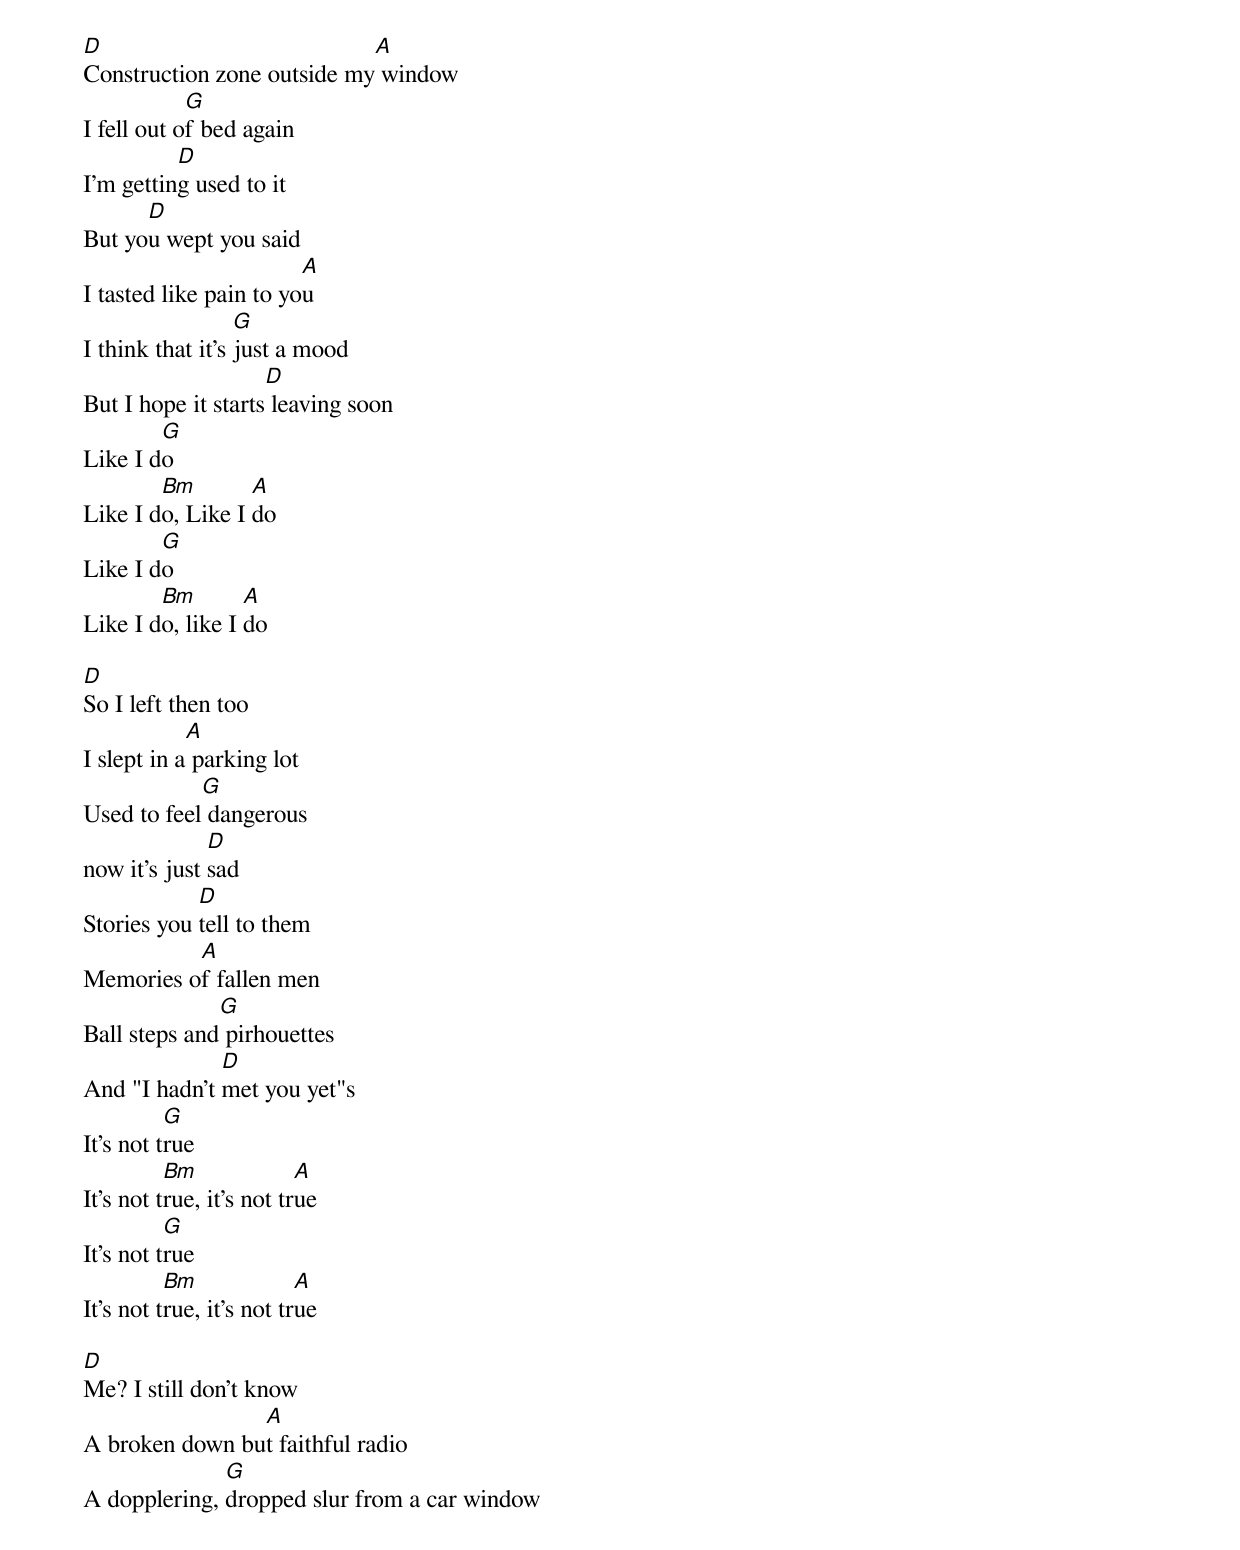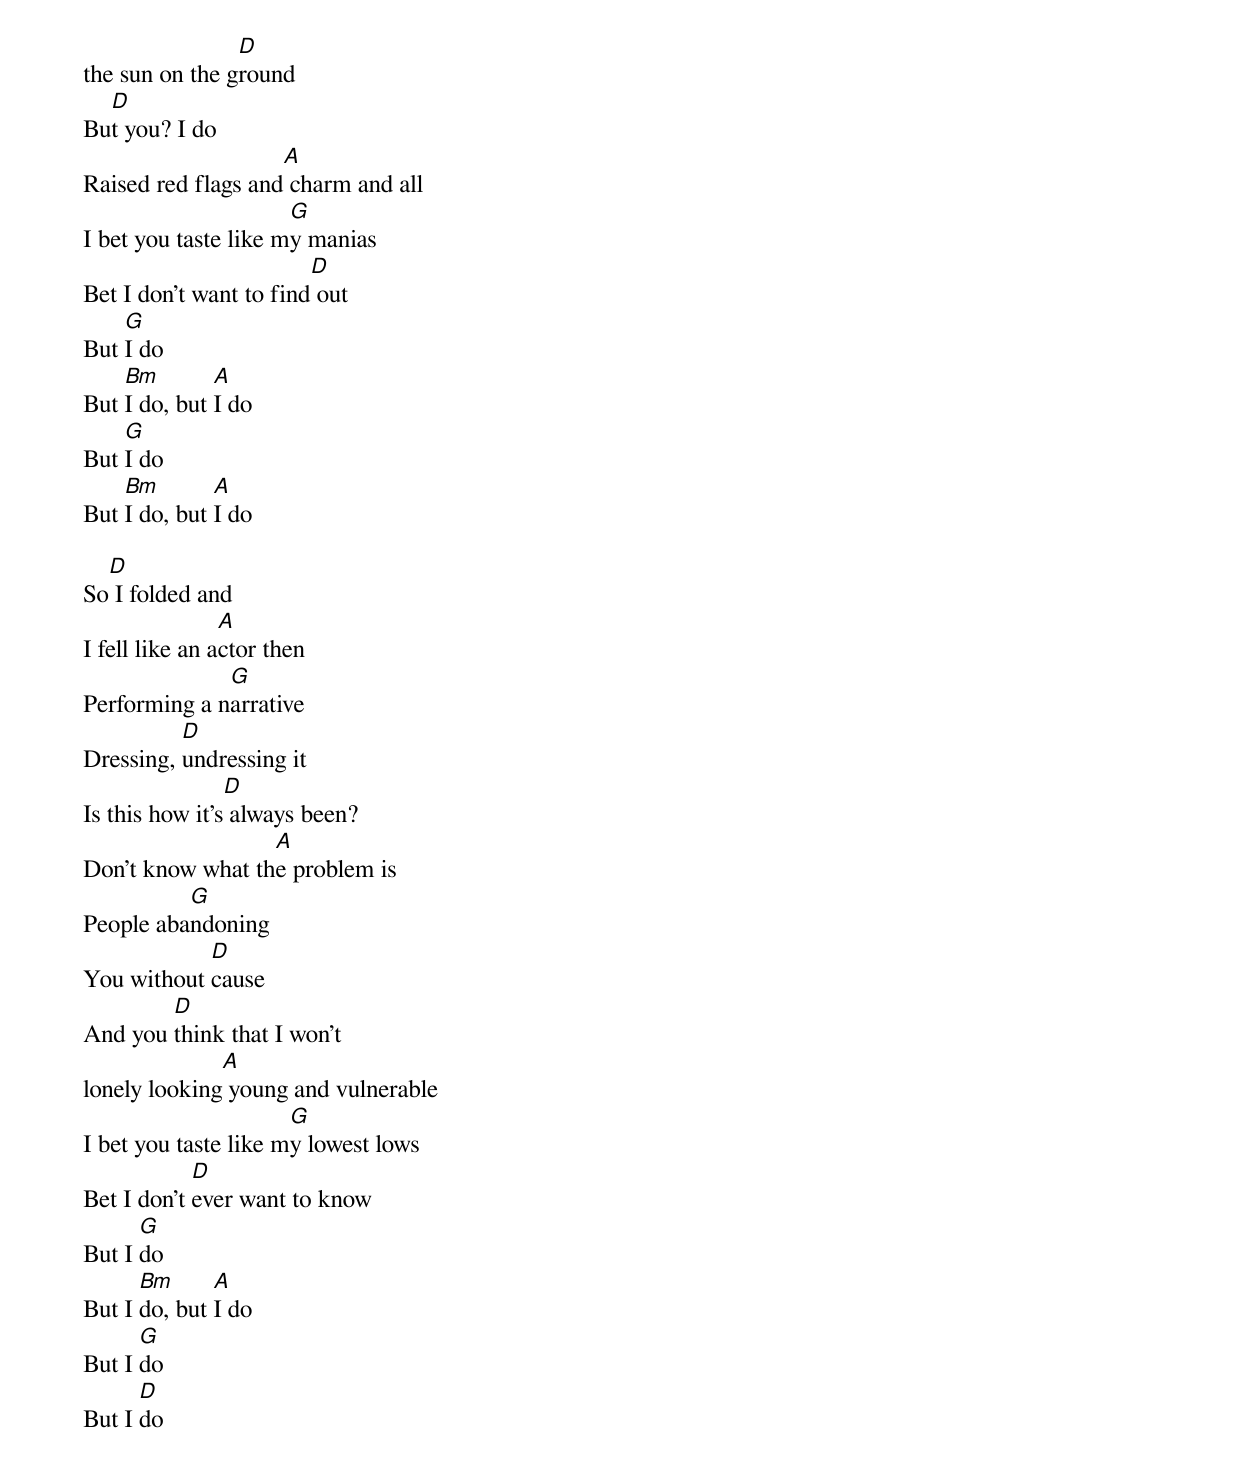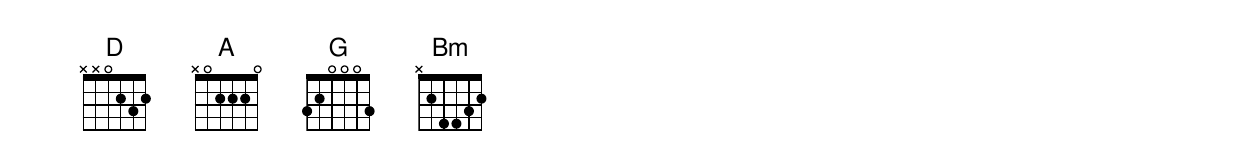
D                           A
Construction zone outside my window
            G
I fell out of bed again
          D
I'm getting used to it
      D
But you wept you said
                        A
I tasted like pain to you
                  G
I think that it's just a mood
                    D
But I hope it starts leaving soon
        G
Like I do
        Bm        A
Like I do, Like I do
        G
Like I do
        Bm        A
Like I do, like I do

D
So I left then too
            A
I slept in a parking lot
            G
Used to feel dangerous
              D
now it's just sad
            D
Stories you tell to them
          A
Memories of fallen men
              G
Ball steps and pirhouettes
              D
And "I hadn't met you yet"s
          G
It's not true
          Bm              A
It's not true, it's not true
          G
It's not true
          Bm              A
It's not true, it's not true

D
Me? I still don't know
                A
A broken down but faithful radio
              G
A dopplering, dropped slur from a car window
                D
the sun on the ground
  D
But you? I do
                    A
Raised red flags and charm and all
                      G
I bet you taste like my manias
                        D
Bet I don't want to find out
    G
But I do
    Bm        A
But I do, but I do
    G
But I do
    Bm        A
But I do, but I do

  D
So I folded and
                A
I fell like an actor then
              G
Performing a narrative
          D
Dressing, undressing it
                D
Is this how it's always been?
                  A
Don't know what the problem is
          G
People abandoning
            D
You without cause
        D
And you think that I won't
              A
lonely looking young and vulnerable
                      G
I bet you taste like my lowest lows
            D
Bet I don't ever want to know
      G
But I do
      Bm      A
But I do, but I do
      G
But I do
      D
But I do
